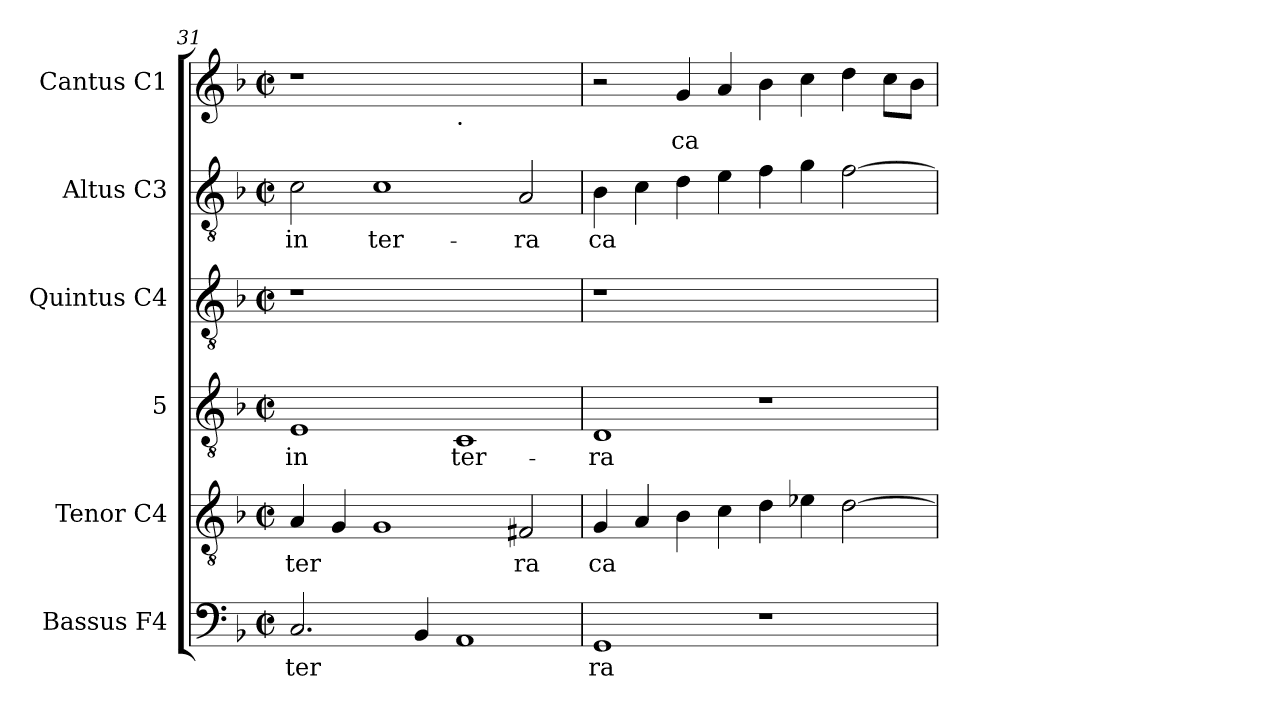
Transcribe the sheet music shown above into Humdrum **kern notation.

**kern	**text	**kern	**text	**kern	**text	**kern	**kern	**text	**kern	**text
*part6	*part6	*part5	*part5	*part4	*part4	*part3	*part2	*part2	*part1	*part1
*staff6	*staff6	*staff5	*staff5	*staff4	*staff4	*staff3	*staff2	*staff2	*staff1	*staff1
*I"Bassus  F4	*	*I"Tenor  C4	*	*I"5	*	*I"Quintus  C4	*I"Altus  C3	*	*I"Cantus  C1	*
*I'B	*	*I'T	*	*	*	*	*I'A	*	*I'C	*
!!LO:PB:g=z
*clefF4	*	*clefGv2	*	*clefGv2	*	*clefGv2	*clefGv2	*	*clefG2	*
*k[b-]	*	*k[b-]	*	*k[b-]	*	*k[b-]	*k[b-]	*	*k[b-]	*
*F:	*	*F:	*	*F:	*	*F:	*F:	*	*F:	*
*M2/2	*	*M2/2	*	*M2/2	*	*M2/2	*M2/2	*	*M2/2	*
*met(c|)	*	*met(c|)	*	*met(c|)	*	*met(c|)	*met(c|)	*	*met(c|)	*
=31	=31	=31	=31	=31	=31	=31	=31	=31	=31	=31
!	!LO:LY:b:cj	!	!LO:LY:b:cj	!	!LO:LY:b:cj	!	!	!LO:LY:b:cj	!	!
2.C/	ter-	4A/	ter-	1E	in	1r	2c\	in	1r	.
!	!	!	!LO:LY:b:cj	!	!	!	!	!	!	!
.	.	4G/	--	.	.	.	.	.	.	.
!	!	!	!LO:LY:b:cj	!	!	!	!	!LO:LY:b:cj	!	!
.	.	1G	--	.	.	.	1c	ter-	.	.
!	!LO:LY:b:cj	!	!	!	!	!	!	!	!	!
4BB-/	--	.	.	.	.	.	.	.	.	.
!	!	!	!	!	!	!	!	!	!LO:TX:b:t=.	!
!	!LO:LY:b:cj	!	!	!	!LO:LY:b:cj	!	!	!	!	!
1AA	--	.	.	1C	ter-	1ryy	.	.	1ryy	.
!	!	!	!LO:LY:b:cj	!	!	!	!	!LO:LY:b:cj	!	!
.	.	2F#X/	-ra	.	.	.	2A/	-ra	.	.
=32	=32	=32	=32	=32	=32	=32	=32	=32	=32	=32
!	!LO:LY:b:cj	!	!LO:LY:b:cj	!	!LO:LY:b:cj	!	!	!LO:LY:b:cj	!	!
1GG	-ra	4G/	ca-	1D	-ra	1r	4B-\	ca-	2r	.
!	!	!	!LO:LY:b:cj	!	!	!	!	!LO:LY:b:cj	!	!
.	.	4A/	--	.	.	.	4c\	--	.	.
!	!	!	!LO:LY:b:cj	!	!	!	!	!LO:LY:b:cj	!	!LO:LY:b:cj
.	.	4B-\	--	.	.	.	4d\	--	4g/	ca-
!	!	!	!LO:LY:b:cj	!	!	!	!	!LO:LY:b:cj	!	!LO:LY:b:cj
.	.	4c\	--	.	.	.	4e\	--	4a/	--
!	!	!	!LO:LY:b:cj	!	!	!	!	!LO:LY:b:cj	!	!LO:LY:b:cj
1r	.	4d\	--	1r	.	1ryy	4f\	--	4b-\	--
!	!	!	!LO:LY:b:cj	!	!	!	!	!LO:LY:b:cj	!	!LO:LY:b:cj
.	.	4e-X\	--	.	.	.	4g\	--	4cc\	--
!	!	!	!LO:LY:b:cj	!	!	!	!	!LO:LY:b:cj	!	!LO:LY:b:cj
.	.	[>2d\	--	.	.	.	[>2f\	--	4dd\	--
!	!	!	!	!	!	!	!	!	!	!LO:LY:b:cj
.	.	.	.	.	.	.	.	.	8cc\L	--
!	!	!	!	!	!	!	!	!	!	!LO:LY:b:cj
.	.	.	.	.	.	.	.	.	8b-\J	--
=	=	=	=	=	=	=	=	=	=	=
*-	*-	*-	*-	*-	*-	*-	*-	*-	*-	*-
